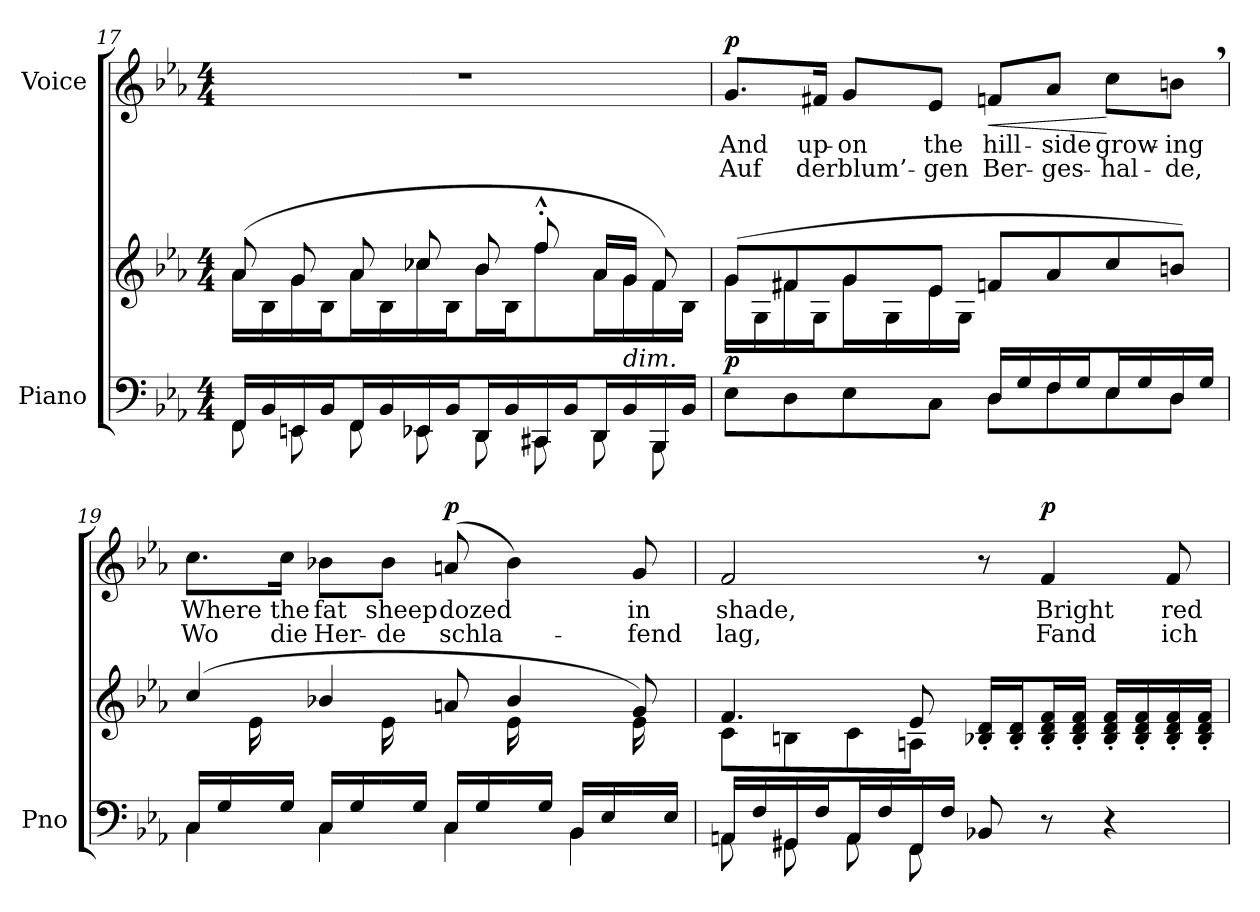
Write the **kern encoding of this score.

**kern	**kern	**dynam	**kern	**text	**text	**dynam
*part2	*part2	*part2	*part1	*part1	*part1	*part1
*staff3	*staff2	*staff2/3	*staff1	*staff1	*staff1	*staff1
*I"Piano	*	*	*I"Voice	*	*	*
*I'Pno	*	*	*	*	*	*
!!LO:LB:g=z
*clefF4	*clefG2	*	*clefG2	*	*	*
*k[b-e-a-]	*k[b-e-a-]	*	*k[b-e-a-]	*	*	*
*M4/4	*M4/4	*	*M4/4	*	*	*
=17	=17	=17	=17	=17	=17	=17
*^	*^	*	*	*	*	*
16FF/LL	8FF\	(8a-/	16a-\LL	.	1r	.	.	.
16BB-/	.	.	16B-\	.	.	.	.	.
!	!LO:N:head=solid	!	!	!	!	!	!	!
16EEn/	8EE\	8g/	16g\	.	.	.	.	.
16BB-/J	.	.	16B-\J	.	.	.	.	.
16FF/L	8FF\	8a-/	16a-\L	.	.	.	.	.
16BB-/	.	.	16B-\	.	.	.	.	.
16EE-X/	8EE-\	8cc-X/	16cc-\	.	.	.	.	.
16BB-/J	.	.	16B-\J	.	.	.	.	.
16DD/L	8DD\	8b-/	16b-\L	.	.	.	.	.
16BB-/	.	.	16B-\J	.	.	.	.	.
16CC#X/	8CC#\	8ff'^^/	8ff\	.	.	.	.	.
16BB-/J	.	.	.	.	.	.	.	.
16DD/L	8DD\	16a-/LL	16a-\L	.	.	.	.	.
!LO:TX:a:i:t=dim.	!	!	!	!	!	!	!	!
16BB-/	.	16g/JJ	16g\	.	.	.	.	.
16BBB-/	8BBB-\	8f/)	16f\	.	.	.	.	.
16BB-/JJ	.	.	16B-\JJ	.	.	.	.	.
=18	=18	=18	=18	=18	=18	=18	=18	=18
!	!	!	!	!LO:DY:a=2	!	!LO:LY:b	!LO:LY:b	!LO:DY:a
8E-\L	2ryy	(8g/L	16g\LL	p	8.g/L	And	Auf	p
.	.	.	16G\	.	.	.	.	.
8D\	.	8f#X/	16f#\	.	.	.	.	.
!	!	!	!	!	!	!LO:LY:b	!LO:LY:b	!
.	.	.	16G\J	.	16f#X/Jk	up-	der	.
!	!	!	!	!	!	!LO:LY:b	!LO:LY:b	!
8E-\	.	8g/	16g\L	.	8g/L	-on	blum’-	.
.	.	.	16G\	.	.	.	.	.
!	!	!	!	!	!	!LO:LY:b	!LO:LY:b	!
8C\J	.	8e-/J	16e-\	.	8e-/J	the	-gen	.
.	.	.	16G\JJ	.	.	.	.	.
!	!	!	!	!	!	!LO:LY:b	!LO:LY:b	!LO:HP:b
8D\L	16D/LL	8fn/L	2ryy	.	8fn/L	hill-	Ber-	<
.	16G/	.	.	.	.	.	.	.
!	!	!	!	!	!	!LO:LY:b	!LO:LY:b	!
8F\	16F/	8a-/	.	.	8a-/J	-side	-ges-	.
.	16G/J	.	.	.	.	.	.	.
!	!	!	!	!	!	!LO:LY:b	!LO:LY:b	!
8E-\	16E-/L	8cc/	.	.	8cc\L	grow-	-hal-	[
.	16G/	.	.	.	.	.	.	.
!	!	!	!	!	!	!LO:LY:b	!LO:LY:b	!
8D\J	16D/	8bn/J)	.	.	8bn,\J	-ing	-de,	.
.	16G/JJ	.	.	.	.	.	.	.
!!LO:LB:g=z
=19	=19	=19	=19	=19	=19	=19	=19	=19
!	!	!	!	!	!	!LO:LY:b	!LO:LY:b	!
16C/LL	4C\	(>4cc/	8ryy	.	8.cc\L	Where	Wo	.
16G/	.	.	.	.	.	.	.	.
16ryy	.	.	16e-\	.	.	.	.	.
!	!	!	!	!	!	!LO:LY:b	!LO:LY:b	!
16G/JJ	.	.	8.ryy	.	16cc\Jk	the	die	.
!	!	!	!	!	!	!LO:LY:b	!LO:LY:b	!
16C/LL	4C\	4b-X/	.	.	8b-X\L	fat	Her-	.
16G/	.	.	.	.	.	.	.	.
!	!	!	!	!	!	!LO:LY:b	!LO:LY:b	!
16ryy	.	.	16e-\	.	8b-\J	sheep	-de	.
16G/JJ	.	.	8.ryy	.	.	.	.	.
!	!	!	!	!	!	!LO:LY:b	!LO:LY:b	!LO:DY:a
16C/LL	4C\	8an/	.	.	(8an/	dozed	schla-	p
16G/	.	.	.	.	.	.	.	.
16ryy	.	4b-/	16e-\	.	4b-\)	.	.	.
16G/JJ	.	.	8.ryy	.	.	.	.	.
16BB-/LL	4BB-\	.	.	.	.	.	.	.
16E-/	.	.	.	.	.	.	.	.
!	!	!	!	!	!	!LO:LY:b	!LO:LY:b	!
16ryy	.	8g/)	16e-\	.	8g/	in	-fend	.
16E-/JJ	.	.	16ryy	.	.	.	.	.
=20	=20	=20	=20	=20	=20	=20	=20	=20
!	!	!	!	!	!	!LO:LY:b	!LO:LY:b	!
16AAn/LL	8AA\	8c\L	4.f/	.	2f/	shade,	lag,	.
16F/	.	.	.	.	.	.	.	.
16GG#X/	8GG#\	8Bn\	.	.	.	.	.	.
16F/J	.	.	.	.	.	.	.	.
16AA/L	8AA\	8c\	.	.	.	.	.	.
16F/	.	.	.	.	.	.	.	.
16FF/	8FF\	8An\J	8e-/	.	.	.	.	.
16F/JJ	.	.	.	.	.	.	.	.
8BB-X/	2ryy	(16B-X/'< 16d/'<LL	2ryy	.	8r	.	.	.
.	.	16B-/'< 16d/'<J	.	.	.	.	.	.
!	!	!	!	!	!	!LO:LY:b	!LO:LY:b	!LO:DY:a
8r	.	16B-/'< 16d/'< 16f/'<L	.	.	4f/	Bright	Fand	p
.	.	16B-/'< 16d/'< 16f/'<JJ	.	.	.	.	.	.
4r	.	16B-/'< 16d/'< 16f/'<LL	.	.	.	.	.	.
.	.	16B-/'< 16d/'< 16f/'<	.	.	.	.	.	.
!	!	!	!	!	!	!LO:LY:b	!LO:LY:b	!
.	.	16B-/'< 16d/'< 16f/'<	.	.	8f/	red	ich	.
.	.	16B-/'< 16d/'< 16f/'<JJ	.	.	.	.	.	.
*v	*v	*	*	*	*	*	*	*
*	*v	*v	*	*	*	*	*
=	=	=	=	=	=	=
*-	*-	*-	*-	*-	*-	*-
